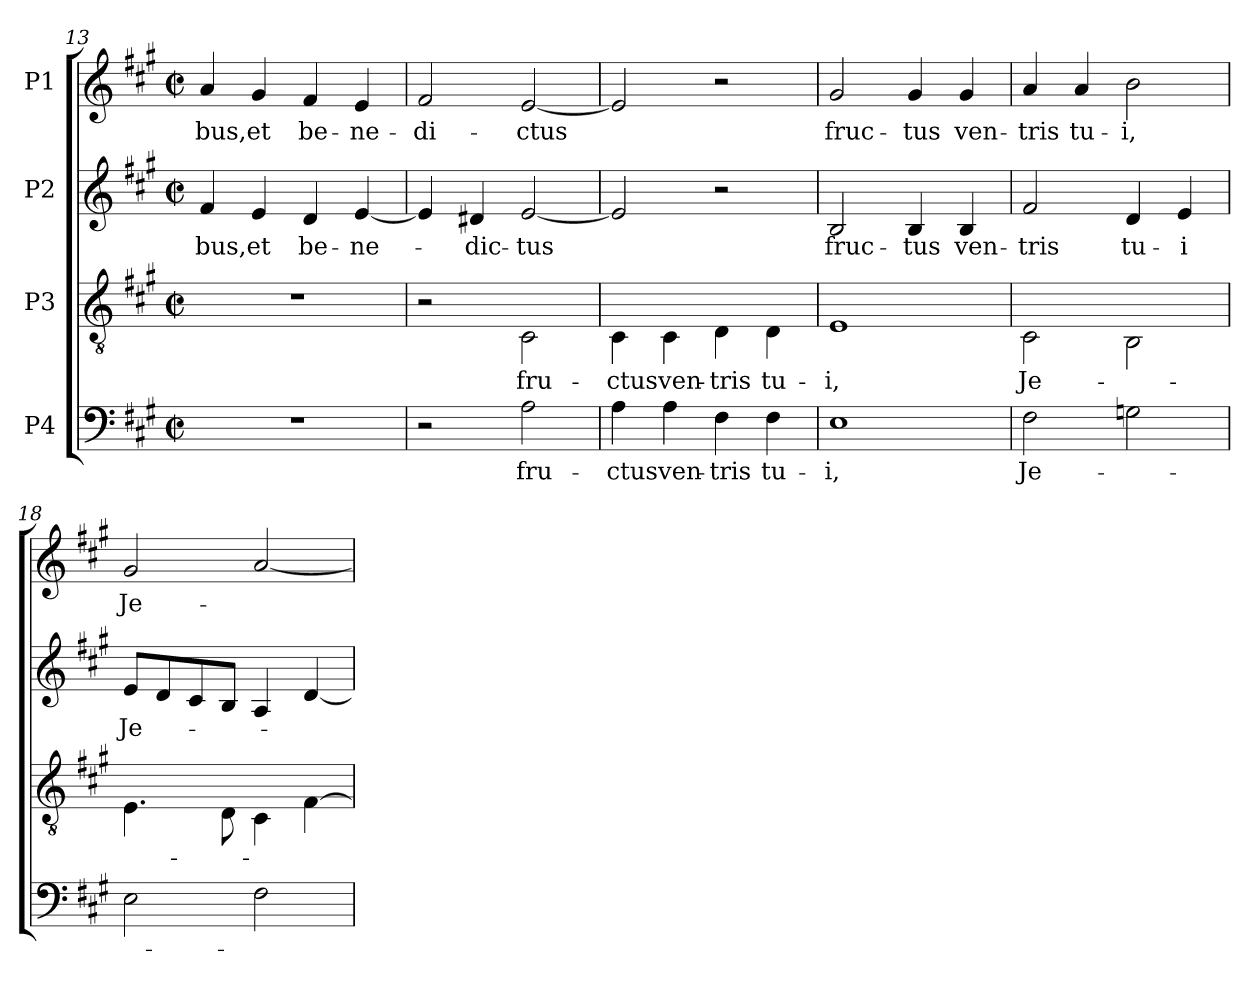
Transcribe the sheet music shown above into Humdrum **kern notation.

**kern	**text	**kern	**text	**kern	**text	**kern	**text
*part4	*part4	*part3	*part3	*part2	*part2	*part1	*part1
*staff4	*staff4	*staff3	*staff3	*staff2	*staff2	*staff1	*staff1
*I"P4	*	*I"P3	*	*I"P2	*	*I"P1	*
*clefF4	*	*clefGv2	*	*clefG2	*	*clefG2	*
*k[f#c#g#]	*	*k[f#c#g#]	*	*k[f#c#g#]	*	*k[f#c#g#]	*
*A:	*	*A:	*	*A:	*	*A:	*
*M2/2	*	*M2/2	*	*M2/2	*	*M2/2	*
*met(c|)	*	*met(c|)	*	*met(c|)	*	*met(c|)	*
=13	=13	=13	=13	=13	=13	=13	=13
!	!	!	!	!	!LO:LY:b:color=#000000	!	!
!	!	!	!	!	!	!	!LO:LY:b:color=#000000
1r	.	1r	.	4f#i/	-bus,	4ai/	-bus,
!	!	!	!	!	!LO:LY:b:color=#000000	!	!
!	!	!	!	!	!	!	!LO:LY:b:color=#000000
.	.	.	.	4ei/	et	4g#i/	et
!	!	!	!	!	!LO:LY:b:color=#000000	!	!
!	!	!	!	!	!	!	!LO:LY:b:color=#000000
.	.	.	.	4di/	be-	4f#i/	be-
!	!	!	!	!	!LO:LY:b:color=#000000	!	!
!	!	!	!	!	!	!	!LO:LY:b:color=#000000
.	.	.	.	[4ei/	-ne-	4ei/	-ne-
!!LO:PB:g=z
=14	=14	=14	=14	=14	=14	=14	=14
!	!	!	!	!	!	!	!LO:LY:b:color=#000000
2r	.	2r	.	4ei/]	.	2f#i/	-di-
!	!	!	!	!	!LO:LY:b:color=#000000	!	!
.	.	.	.	4d#Xi/	-dic-	.	.
!	!LO:LY:b:color=#000000	!	!	!	!	!	!
!	!	!	!LO:LY:b:color=#000000	!	!	!	!
!	!	!	!	!	!LO:LY:b:color=#000000	!	!
!	!	!	!	!	!	!	!LO:LY:b:color=#000000
2Ai\	fru-	2C#i\	fru-	[2ei/	-tus	[2ei/	-ctus
=15	=15	=15	=15	=15	=15	=15	=15
!	!LO:LY:b:color=#000000	!	!	!	!	!	!
!	!	!	!LO:LY:b:color=#000000	!	!	!	!
4Ai\	-ctus	4C#i\	-ctus	2ei/]	.	2ei/]	.
!	!LO:LY:b:color=#000000	!	!	!	!	!	!
!	!	!	!LO:LY:b:color=#000000	!	!	!	!
4Ai\	ven-	4C#i\	ven-	.	.	.	.
!	!LO:LY:b:color=#000000	!	!	!	!	!	!
!	!	!	!LO:LY:b:color=#000000	!	!	!	!
4F#i\	-tris	4Di\	-tris	2r	.	2r	.
!	!LO:LY:b:color=#000000	!	!	!	!	!	!
!	!	!	!LO:LY:b:color=#000000	!	!	!	!
4F#i\	tu-	4Di\	tu-	.	.	.	.
=16	=16	=16	=16	=16	=16	=16	=16
!	!LO:LY:b:color=#000000	!	!	!	!	!	!
!	!	!	!LO:LY:b:color=#000000	!	!	!	!
!	!	!	!	!	!LO:LY:b:color=#000000	!	!
!	!	!	!	!	!	!	!LO:LY:b:color=#000000
1Ei	-i,	1Ei	-i,	2Bi/	fruc-	2g#i/	fruc-
!	!	!	!	!	!LO:LY:b:color=#000000	!	!
!	!	!	!	!	!	!	!LO:LY:b:color=#000000
.	.	.	.	4Bi/	-tus	4g#i/	-tus
!	!	!	!	!	!LO:LY:b:color=#000000	!	!
!	!	!	!	!	!	!	!LO:LY:b:color=#000000
.	.	.	.	4Bi/	ven-	4g#i/	ven-
=17	=17	=17	=17	=17	=17	=17	=17
!	!LO:LY:b:color=#000000	!	!	!	!	!	!
!	!	!	!LO:LY:b:color=#000000	!	!	!	!
!	!	!	!	!	!LO:LY:b:color=#000000	!	!
!	!	!	!	!	!	!	!LO:LY:b:color=#000000
2F#i\	Je-	2C#i\	Je-	2f#i/	-tris	4ai/	-tris
!	!	!	!	!	!	!	!LO:LY:b:color=#000000
.	.	.	.	.	.	4ai/	tu-
!	!	!	!	!	!LO:LY:b:color=#000000	!	!
!	!	!	!	!	!	!	!LO:LY:b:color=#000000
2Gni\	.	2BBi\	.	4di/	tu-	2bi\	-i,
!	!	!	!	!	!LO:LY:b:color=#000000	!	!
.	.	.	.	4ei/	-i	.	.
=18	=18	=18	=18	=18	=18	=18	=18
!	!	!	!	!	!LO:LY:b:color=#000000	!	!
!	!	!	!	!	!	!	!LO:LY:b:color=#000000
2Ei\	.	4.Ei\	.	8ei/L	Je-	2g#i/	Je-
.	.	.	.	8di/	.	.	.
.	.	.	.	8c#i/	.	.	.
.	.	8Di\	.	8Bi/J	.	.	.
2F#i\	.	4C#i\	.	4Ai/	.	[2ai/	.
.	.	[4F#i\	.	[4di/	.	.	.
=	=	=	=	=	=	=	=
*-	*-	*-	*-	*-	*-	*-	*-
